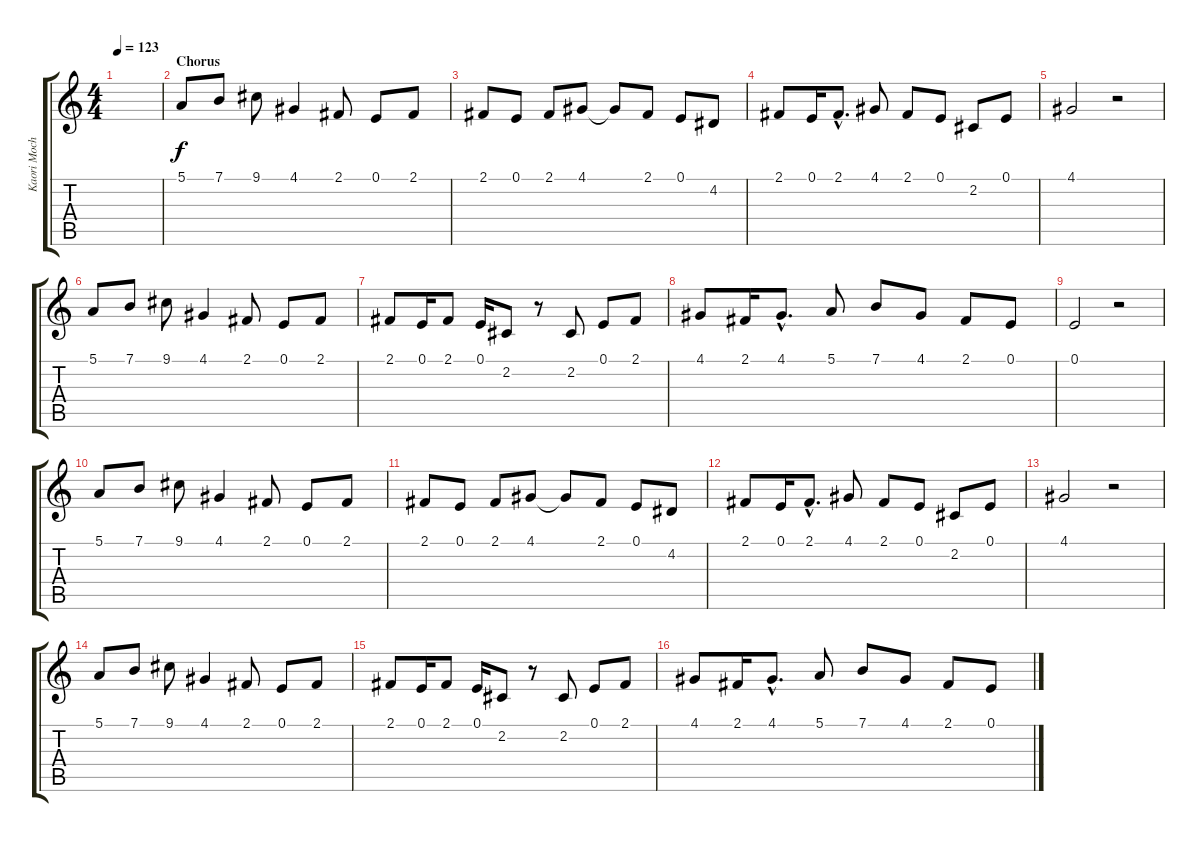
\track ("Kaori Mochida (Vocal)" "Kaori Moch") {instrument clarinet}
\staff {score tabs}
\tuning (E4 B3 G3 D3 A2 E2) {hide}
\ts (4 4)
\tempo 123
\clef g2
\ks c
|
\section ("" "Chorus")
5.1.8 7.1.8 9.1.8 4.1.4 2.1.8 0.1.8 2.1.8 |
2.1.8 0.1.8 2.1.8 4.1.8 4.1{t}.8 2.1.8 0.1.8 4.2.8 |
2.1.8 0.1.16 2.1{hac}.8{d} 4.1.8 2.1.8 0.1.8 2.2.8 0.1.8 |
4.1.2 r.2 |
5.1.8 7.1.8 9.1.8 4.1.4 2.1.8 0.1.8 2.1.8 |
2.1.8 0.1.16 2.1.8 0.1.16 2.2.8 r.8 2.2.8 0.1.8 2.1.8 |
4.1.8 2.1.16 4.1{hac}.8{d} 5.1.8 7.1.8 4.1.8 2.1.8 0.1.8 |
0.1.2 r.2 |
5.1.8 7.1.8 9.1.8 4.1.4 2.1.8 0.1.8 2.1.8 |
2.1.8 0.1.8 2.1.8 4.1.8 4.1{t}.8 2.1.8 0.1.8 4.2.8 |
2.1.8 0.1.16 2.1{hac}.8{d} 4.1.8 2.1.8 0.1.8 2.2.8 0.1.8 |
4.1.2 r.2 |
5.1.8 7.1.8 9.1.8 4.1.4 2.1.8 0.1.8 2.1.8 |
2.1.8 0.1.16 2.1.8 0.1.16 2.2.8 r.8 2.2.8 0.1.8 2.1.8 |
4.1.8 2.1.16 4.1{hac}.8{d} 5.1.8 7.1.8 4.1.8 2.1.8 0.1.8
